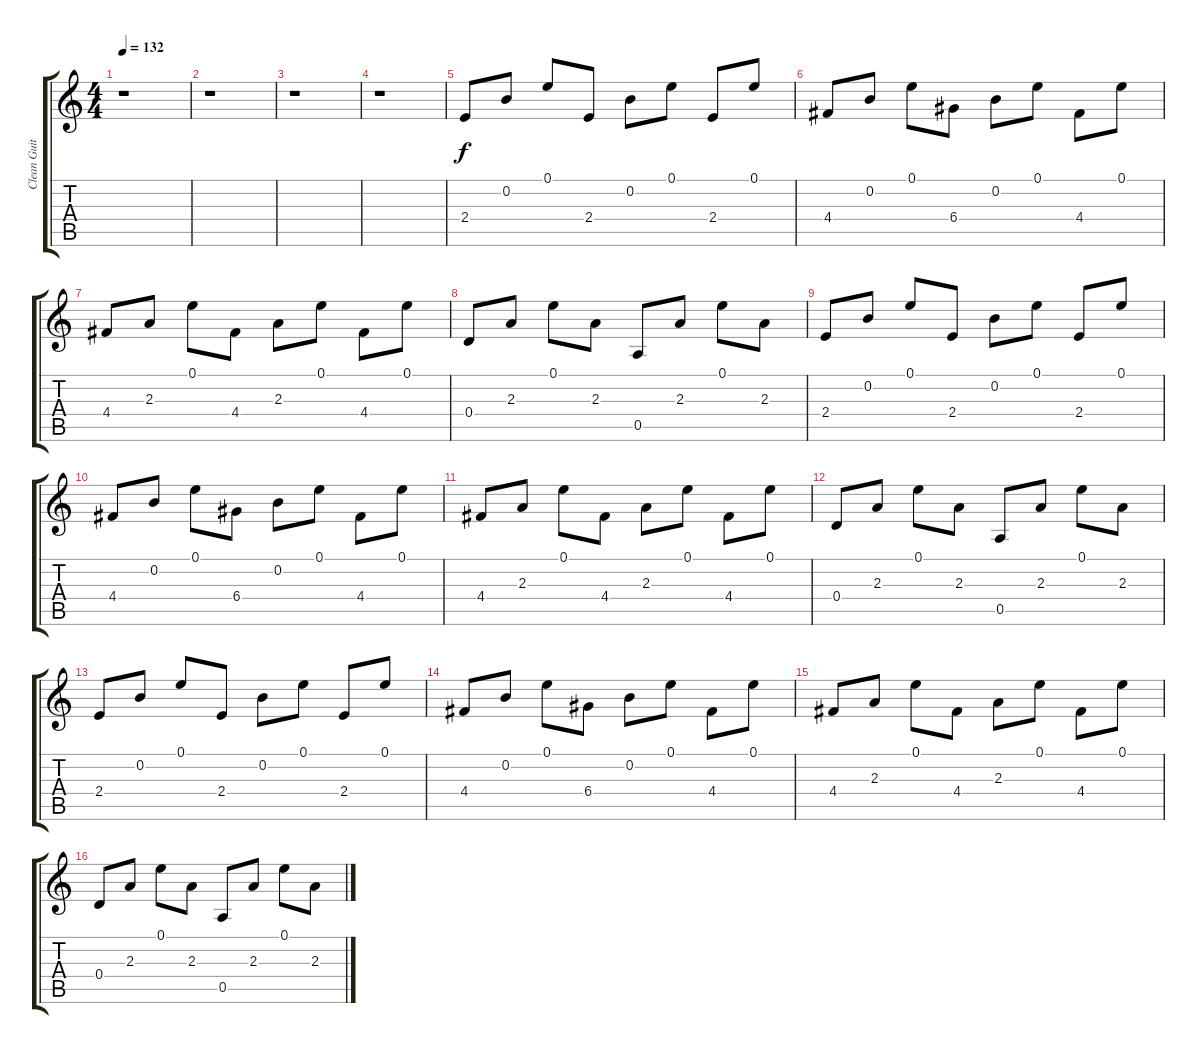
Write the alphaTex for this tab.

\track ("Clean Guitar" "Clean Guit") {instrument electricguitarclean}
\staff {score tabs}
\tuning (E4 B3 G3 D3 A2 E2) {hide}
\ts (4 4)
\tempo 132
\clef g2
\ks c
r.1{dy f} |
r.1 |
r.1 |
r.1 |
2.4.8 0.2.8 0.1.8 2.4.8 0.2.8 0.1.8 2.4.8 0.1.8 |
4.4.8 0.2.8 0.1.8 6.4.8 0.2.8 0.1.8 4.4.8 0.1.8 |
4.4.8 2.3.8 0.1.8 4.4.8 2.3.8 0.1.8 4.4.8 0.1.8 |
0.4.8 2.3.8 0.1.8 2.3.8 0.5.8 2.3.8 0.1.8 2.3.8 |
2.4.8 0.2.8 0.1.8 2.4.8 0.2.8 0.1.8 2.4.8 0.1.8 |
4.4.8 0.2.8 0.1.8 6.4.8 0.2.8 0.1.8 4.4.8 0.1.8 |
4.4.8 2.3.8 0.1.8 4.4.8 2.3.8 0.1.8 4.4.8 0.1.8 |
0.4.8 2.3.8 0.1.8 2.3.8 0.5.8 2.3.8 0.1.8 2.3.8 |
2.4.8 0.2.8 0.1.8 2.4.8 0.2.8 0.1.8 2.4.8 0.1.8 |
4.4.8 0.2.8 0.1.8 6.4.8 0.2.8 0.1.8 4.4.8 0.1.8 |
4.4.8 2.3.8 0.1.8 4.4.8 2.3.8 0.1.8 4.4.8 0.1.8 |
0.4.8 2.3.8 0.1.8 2.3.8 0.5.8 2.3.8 0.1.8 2.3.8
